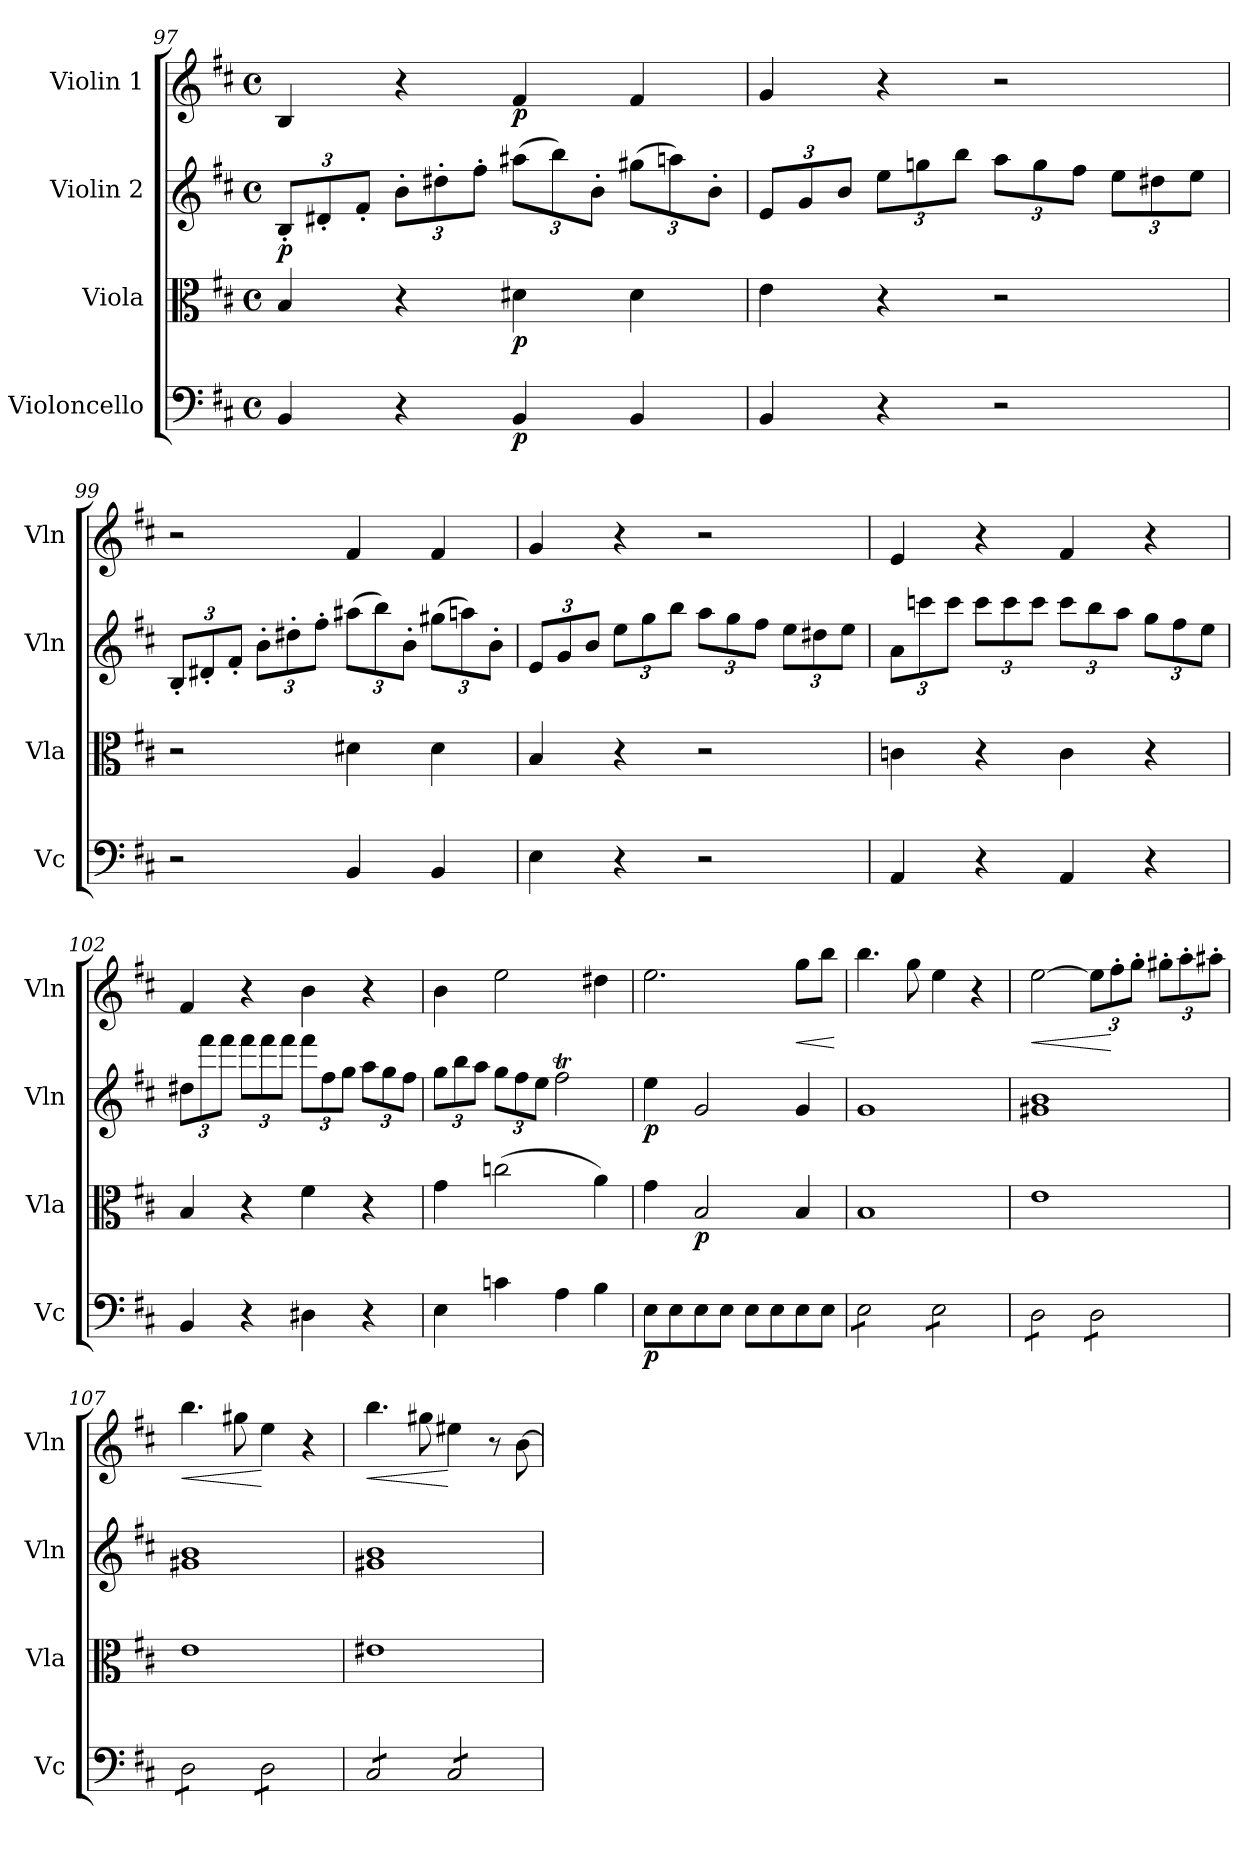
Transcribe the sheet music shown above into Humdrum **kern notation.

**kern	**dynam	**kern	**dynam	**kern	**dynam	**kern	**dynam
*part4	*part4	*part3	*part3	*part2	*part2	*part1	*part1
*staff4	*staff4	*staff3	*staff3	*staff2	*staff2	*staff1	*staff1
*I"Violoncello	*	*I"Viola	*	*I"Violin 2	*	*I"Violin 1	*
*I'Vc	*	*I'Vla	*	*I'Vln	*	*I'Vln	*
!!LO:LB:g=z
*clefF4	*	*clefC3	*	*clefG2	*	*clefG2	*
*k[f#c#]	*	*k[f#c#]	*	*k[f#c#]	*	*k[f#c#]	*
*M4/4	*	*M4/4	*	*M4/4	*	*M4/4	*
*met(c)	*	*met(c)	*	*met(c)	*	*met(c)	*
*	*	*	*	*Xbrackettup	*	*	*
=97	=97	=97	=97	=97	=97	=97	=97
!	!	!	!	!	!LO:DY:b	!	!
4BB/	.	4B/	.	12B'/L	p	4B/	.
.	.	.	.	12d#X'/	.	.	.
.	.	.	.	12f#'/J	.	.	.
4r	.	4r	.	12b'\L	.	4r	.
.	.	.	.	12dd#X'\	.	.	.
.	.	.	.	12ff#'\J	.	.	.
!	!LO:DY:b	!	!LO:DY:b	!	!	!	!LO:DY:b
4BB/	p	4d#X\	p	(>12aa#X\L	.	4f#/	p
.	.	.	.	12bb\)	.	.	.
.	.	.	.	12b'\J	.	.	.
4BB/	.	4d#\	.	(>12gg#X\L	.	4f#/	.
.	.	.	.	12aan\)	.	.	.
.	.	.	.	12b'\J	.	.	.
=98	=98	=98	=98	=98	=98	=98	=98
4BB/	.	4e\	.	12e/L	.	4g/	.
.	.	.	.	12g/	.	.	.
.	.	.	.	12b/J	.	.	.
4r	.	4r	.	12ee\L	.	4r	.
.	.	.	.	12ggn\	.	.	.
.	.	.	.	12bb\J	.	.	.
2r	.	2r	.	12aa\L	.	2r	.
.	.	.	.	12gg\	.	.	.
.	.	.	.	12ff#\J	.	.	.
.	.	.	.	12ee\L	.	.	.
.	.	.	.	12dd#X\	.	.	.
.	.	.	.	12ee\J	.	.	.
=99	=99	=99	=99	=99	=99	=99	=99
2r	.	2r	.	12B'/L	.	2r	.
.	.	.	.	12d#X'/	.	.	.
.	.	.	.	12f#'/J	.	.	.
.	.	.	.	12b'\L	.	.	.
.	.	.	.	12dd#X'\	.	.	.
.	.	.	.	12ff#'\J	.	.	.
4BB/	.	4d#X\	.	(>12aa#X\L	.	4f#/	.
.	.	.	.	12bb\)	.	.	.
.	.	.	.	12b'\J	.	.	.
4BB/	.	4d#\	.	(>12gg#X\L	.	4f#/	.
.	.	.	.	12aan\)	.	.	.
.	.	.	.	12b'\J	.	.	.
=100	=100	=100	=100	=100	=100	=100	=100
4E\	.	4B/	.	12e/L	.	4g/	.
.	.	.	.	12g/	.	.	.
.	.	.	.	12b/J	.	.	.
4r	.	4r	.	12ee\L	.	4r	.
.	.	.	.	12gg\	.	.	.
.	.	.	.	12bb\J	.	.	.
2r	.	2r	.	12aa\L	.	2r	.
.	.	.	.	12gg\	.	.	.
.	.	.	.	12ff#\J	.	.	.
.	.	.	.	12ee\L	.	.	.
.	.	.	.	12dd#X\	.	.	.
.	.	.	.	12ee\J	.	.	.
=101	=101	=101	=101	=101	=101	=101	=101
4AA/	.	4cn\	.	12a\L	.	4e/	.
.	.	.	.	12cccn\	.	.	.
.	.	.	.	12ccc\J	.	.	.
4r	.	4r	.	12ccc\L	.	4r	.
.	.	.	.	12ccc\	.	.	.
.	.	.	.	12ccc\J	.	.	.
4AA/	.	4c\	.	12ccc\L	.	4f#/	.
.	.	.	.	12bb\	.	.	.
.	.	.	.	12aa\J	.	.	.
4r	.	4r	.	12gg\L	.	4r	.
.	.	.	.	12ff#\	.	.	.
.	.	.	.	12ee\J	.	.	.
!!LO:LB:g=z
=102	=102	=102	=102	=102	=102	=102	=102
4BB/	.	4B/	.	12dd#X\L	.	4f#/	.
.	.	.	.	12fff#\	.	.	.
.	.	.	.	12fff#\J	.	.	.
4r	.	4r	.	12fff#\L	.	4r	.
.	.	.	.	12fff#\	.	.	.
.	.	.	.	12fff#\J	.	.	.
4D#X\	.	4f#\	.	12fff#\L	.	4b\	.
.	.	.	.	12ff#\	.	.	.
.	.	.	.	12gg\J	.	.	.
4r	.	4r	.	12aa\L	.	4r	.
.	.	.	.	12gg\	.	.	.
.	.	.	.	12ff#\J	.	.	.
=103	=103	=103	=103	=103	=103	=103	=103
4E\	.	4g\	.	12gg\L	.	4b\	.
.	.	.	.	12bb\	.	.	.
.	.	.	.	12aa\J	.	.	.
4cn\	.	(>2ccn\	.	12gg\L	.	2ee\	.
.	.	.	.	12ff#\	.	.	.
.	.	.	.	12ee\J	.	.	.
4A\	.	.	.	2ff#t\	.	.	.
4B\	.	4a\)	.	.	.	4dd#X\	.
=104	=104	=104	=104	=104	=104	=104	=104
!	!LO:DY:b	!	!	!	!LO:DY:b	!	!LO:DY:b
8E\L	p	4g\	.	4ee\	p	2.ee\	other-dynamics
8E\	.	.	.	.	.	.	.
!	!	!	!LO:DY:b	!	!	!	!
8E\	.	2B/	p	2g/	.	.	.
8E\J	.	.	.	.	.	.	.
8E\L	.	.	.	.	.	.	.
8E\	.	.	.	.	.	.	.
!	!	!	!	!	!	!	!LO:HP:b
8E\	.	4B/	.	4g/	.	8gg\L	<
8E\J	.	.	.	.	.	8bb\J	.
.	.	.	.	.	.	.	[
=105	=105	=105	=105	=105	=105	=105	=105
*tremolo	*	*	*	*	*	*	*
8E\L	.	1B	.	1g	.	4.bb\	.
8E\	.	.	.	.	.	.	.
8E\	.	.	.	.	.	.	.
8E\J	.	.	.	.	.	8gg\	.
8E\L	.	.	.	.	.	4ee\	.
8E\	.	.	.	.	.	.	.
8E\	.	.	.	.	.	4r	.
8E\J	.	.	.	.	.	.	.
=106	=106	=106	=106	=106	=106	=106	=106
!	!	!	!	!	!	!	!LO:HP:b
8D\L	.	1e	.	1g#X 1b	.	[2ee\	<
8D\	.	.	.	.	.	.	.
8D\	.	.	.	.	.	.	.
8D\J	.	.	.	.	.	.	.
*	*	*	*	*	*	*Xbrackettup	*
8D\L	.	.	.	.	.	12ee\L]	.
.	.	.	.	.	.	12ff#'\	[
8D\	.	.	.	.	.	.	.
.	.	.	.	.	.	12gg'\J	.
8D\	.	.	.	.	.	12gg#X'\L	.
.	.	.	.	.	.	12aa'\	.
8D\J	.	.	.	.	.	.	.
.	.	.	.	.	.	12aa#X'\J	.
=107	=107	=107	=107	=107	=107	=107	=107
!	!	!	!	!	!	!	!LO:HP:b
8D\L	.	1e	.	1g#X 1b	.	4.bb\	<
8D\	.	.	.	.	.	.	.
8D\	.	.	.	.	.	.	.
8D\J	.	.	.	.	.	8gg#X\	.
8D\L	.	.	.	.	.	4ee\	[
8D\	.	.	.	.	.	.	.
8D\	.	.	.	.	.	4r	.
8D\J	.	.	.	.	.	.	.
=108	=108	=108	=108	=108	=108	=108	=108
!	!	!	!	!	!	!	!LO:HP:b
8C#/L	.	1e#X	.	1g#X 1b	.	4.bb\	<
8C#/	.	.	.	.	.	.	.
8C#/	.	.	.	.	.	.	.
8C#/J	.	.	.	.	.	8gg#X\	.
8C#/L	.	.	.	.	.	4ee#X\	[
8C#/	.	.	.	.	.	.	.
8C#/	.	.	.	.	.	8r	.
8C#/J	.	.	.	.	.	[8b\	.
*Xtremolo	*	*	*	*	*	*	*
=	=	=	=	=	=	=	=
*-	*-	*-	*-	*-	*-	*-	*-
